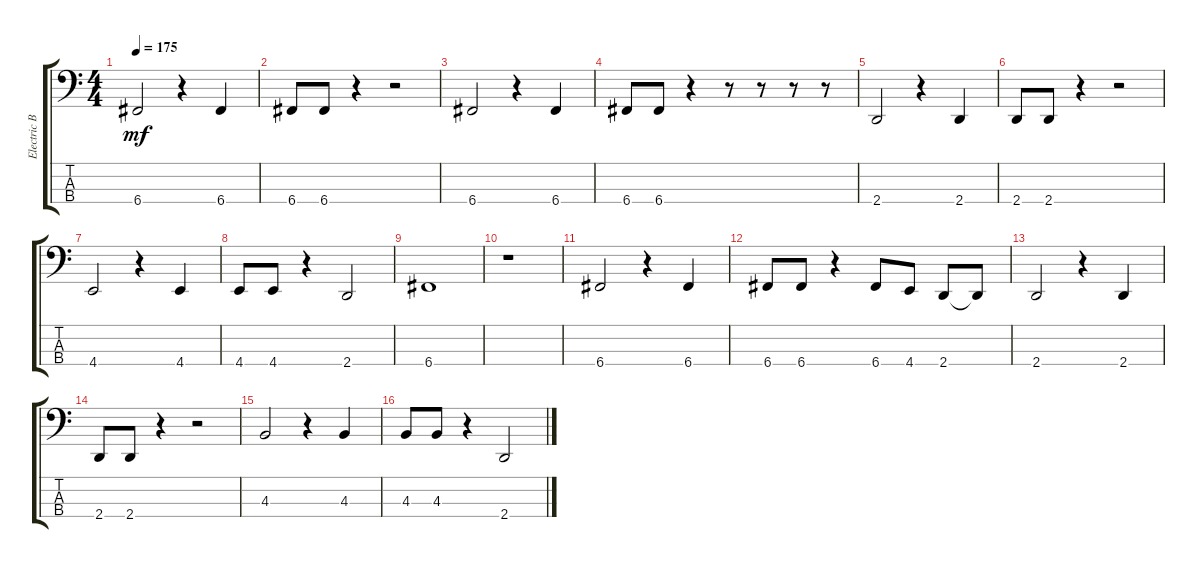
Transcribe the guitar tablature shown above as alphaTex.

\track ("Electric Bass" "Electric B") {instrument electricbassfinger}
\staff {score tabs}
\tuning (F2 C2 G1 C1) {hide}
\ts (4 4)
\tempo 175
\clef f4
\ks c
6.4.2{dy mf} r.4 6.4.4 |
6.4.8 6.4.8 r.4 r.2 |
6.4.2 r.4 6.4.4 |
6.4.8 6.4.8 r.4 r.8 r.8 r.8 r.8 |
2.4.2 r.4 2.4.4 |
2.4.8 2.4.8 r.4 r.2 |
4.4.2 r.4 4.4.4 |
4.4.8 4.4.8 r.4 2.4.2 |
6.4.1 |
r.1 |
6.4.2 r.4 6.4.4 |
6.4.8 6.4.8 r.4 6.4.8 4.4.8 2.4.8 2.4{t}.8 |
2.4.2 r.4 2.4.4 |
2.4.8 2.4.8 r.4 r.2 |
4.3.2 r.4 4.3.4 |
4.3.8 4.3.8 r.4 2.4.2
